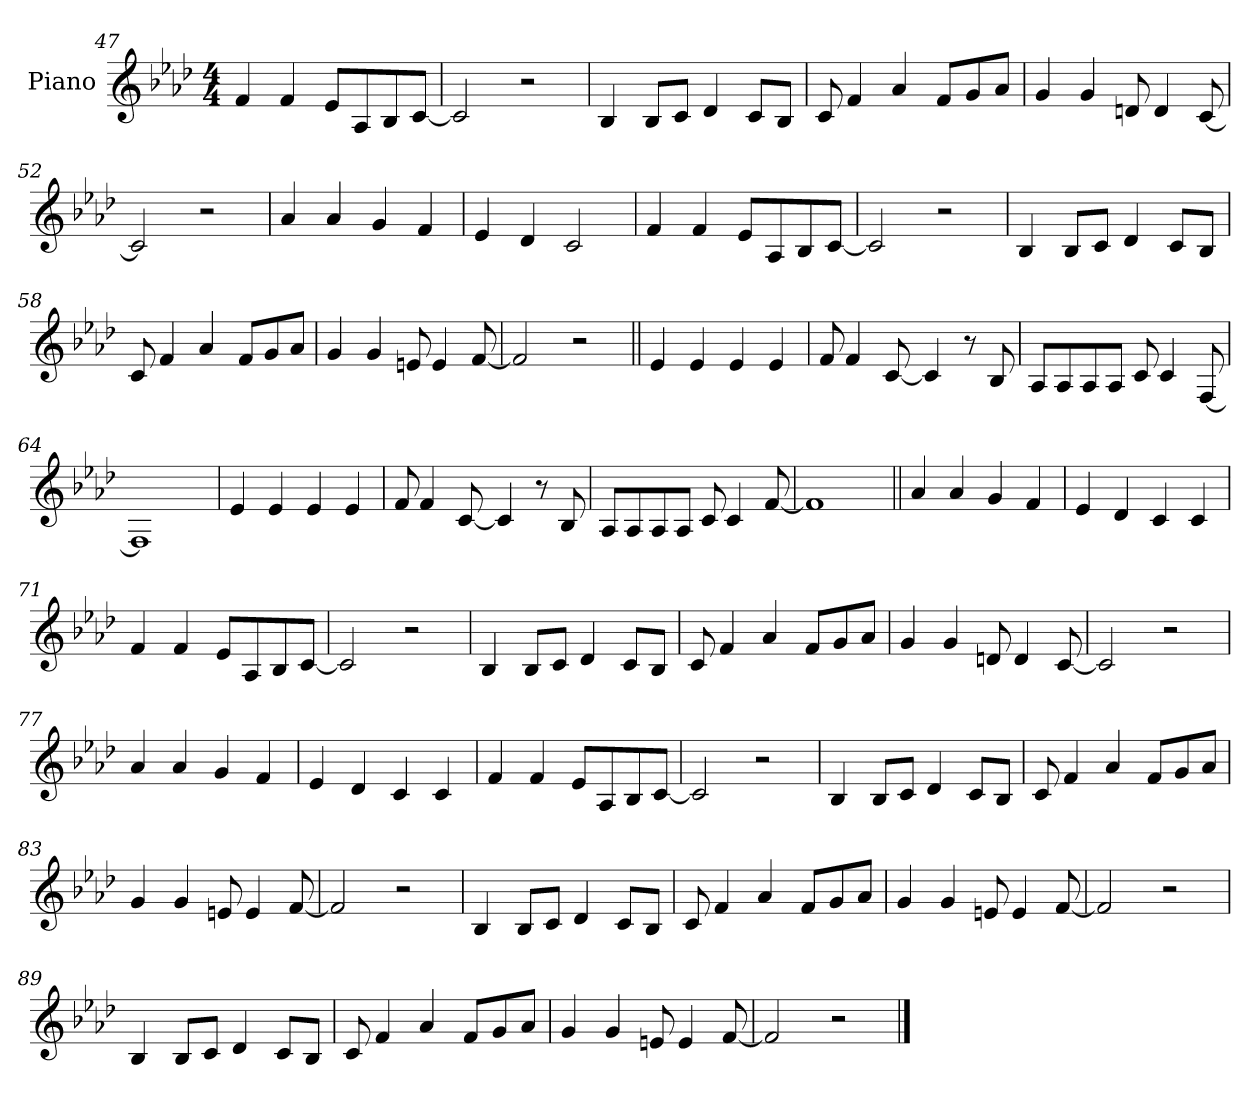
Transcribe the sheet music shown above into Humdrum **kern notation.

**kern
*part1
*staff1
*I"Piano
*I'Pno.
*clefG2
*k[b-e-a-d-]
*M4/4
=47
4f!
4f!
8e-!L
8A-!
8B-!
[8c!J
=48
2c!]
2r
=49
4B-!
8B-!L
8c!J
4d-!
8c!L
8B-!J
=50
8c!
4f!
4a-!
8f!L
8g!
8a-!J
=51
4g!
4g!
8dn!
4d!
[8c!
=52
2c!]
2r
=53
4a-!
4a-!
4g!
4f!
=54
4e-!
4d-!
2c!
=55
4f!
4f!
8e-!L
8A-!
8B-!
[8c!J
=56
2c!]
2r
=57
4B-!
8B-!L
8c!J
4d-!
8c!L
8B-!J
=58
8c!
4f!
4a-!
8f!L
8g!
8a-!J
=59
4g!
4g!
8en!
4e!
[8f!
=60
2f!]
2r
=61||
4e-
4e-
4e-
4e-
=62
8f
4f
[8c
4c]
8r
8B-
=63
8A-L
8A-
8A-
8A-J
8c
4c
[8F
=64
1F]
=65
4e-
4e-
4e-
4e-
=66
8f
4f
[8c
4c]
8r
8B-
=67
8A-L
8A-
8A-
8A-J
8c
4c
[8f
=68
1f]
=69||
4a-
4a-
4g
4f
=70
4e-
4d-
4c
4c
=71
4f
4f
8e-L
8A-
8B-
[8cJ
=72
2c]
2r
=73
4B-
8B-L
8cJ
4d-
8cL
8B-J
=74
8c
4f
4a-
8fL
8g
8a-J
=75
4g
4g
8dn
4d
[8c
=76
2c]
2r
=77
4a-
4a-
4g
4f
=78
4e-
4d-
4c
4c
=79
4f
4f
8e-L
8A-
8B-
[8cJ
=80
2c]
2r
=81
4B-
8B-L
8cJ
4d-
8cL
8B-J
=82
8c
4f
4a-
8fL
8g
8a-J
=83
4g
4g
8en
4e
[8f
=84
2f]
2r
=85
4B-
8B-L
8cJ
4d-
8cL
8B-J
=86
8c
4f
4a-
8fL
8g
8a-J
=87
4g
4g
8en
4e
[8f
=88
2f]
2r
=89
4B-
8B-L
8cJ
4d-
8cL
8B-J
=90
8c
4f
4a-
8fL
8g
8a-J
=91
4g
4g
8en
4e
[8f
=92
2f]
2r
==
*-
